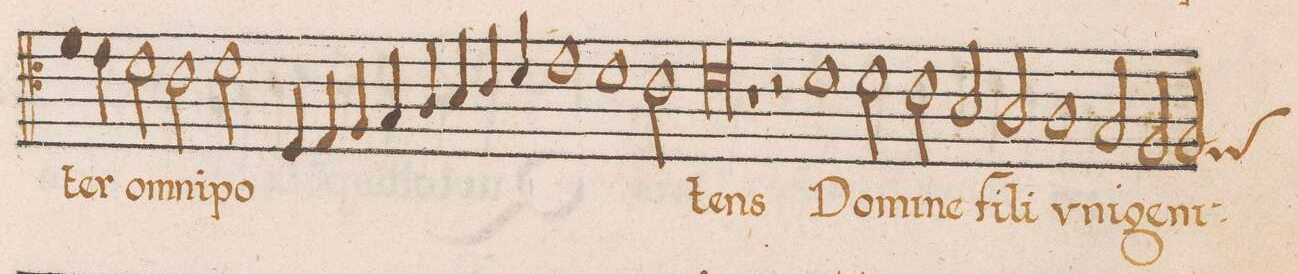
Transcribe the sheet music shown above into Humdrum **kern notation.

**kern	**text
*I"CANTVS	*
*clefC4	*
*k[]	*
*met(c|)	*
*M2/1	*
2.f\	-ter
4e\	.
*Xcol	*
=36	=36
2d\	om-
2c\	-ni-
2d\	-po-
4D/	.
4E/	.
=37	=37
4F/	.
4G/	.
4A/	.
4B/	.
4c/	.
4d/	.
1e	.
=38	=38
1d	.
2c\	.
=39	=39
0d	-tens
=40	=40
1r	.
2r	.
1d	Do-
=41	=41
2d\	-mi-
2c\	-ne
2B/	fi-
=42	=42
2A/	-li
1A	v-
2G/	-ni-
=43	=43
2F/	-ge-
*custos:E	*
2F/	-ni-
*-	*-
